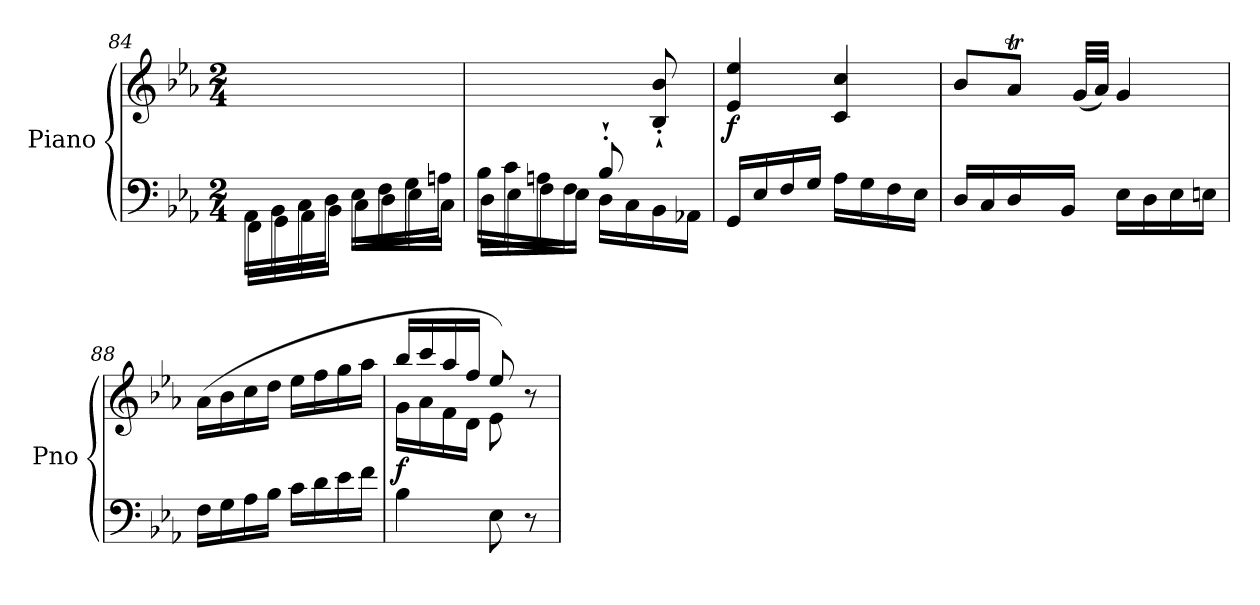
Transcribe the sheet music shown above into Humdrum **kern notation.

**kern	**kern	**dynam
*part1	*part1	*part1
*staff2	*staff1	*staff1/2
*I"Piano	*	*
*I'Pno	*	*
!!LO:LB:g=z
*clefF4	*clefG2	*
*k[b-e-a-]	*k[b-e-a-]	*
*M2/4	*M2/4	*
=84	=84	=84
*^	*	*
!	!	!	!LO:DY:b
16AA-\LL	16FF\LL	2ryy	other-dynamics
16BB-\	16GG\	.	.
16C\	16AA-\	.	.
16D\JJ	16BB-\JJ	.	.
16E-\LL	16C\LL	.	.
16F\	16D\	.	.
16G\	16E-\	.	.
16An\JJ	16C\JJ	.	.
!!LO:PB:g=z
=85	=85	=85	=85
16B-\LL	16D\LL	4.ryy	.
16c\	16E-\	.	.
16An\	16F\	.	.
16F\JJ	16E-\JJ	.	.
8B-`'/	16D\LL	.	.
.	16C\	.	.
8ryy	16BB-\	8B-/`' 8b-/`'	.
.	16AA-X\JJ	.	.
=86	=86	=86	=86
!	!	!	!LO:DY:b
*v	*v	*	*
16GG/LL	4e-/ 4ee-/	f
16E-/	.	.
16F/	.	.
16G/JJ	.	.
16A-\LL	4c/ 4cc/	.
16G\	.	.
16F\	.	.
16E-\JJ	.	.
=87	=87	=87
*	*^	*
16D/LL	8b-/L	8ryy	.
16C/	.	.	.
*	*	*Xtuplet	*
16D/	8a-T/J	40ryy	.
.	.	40b-yy	.
.	.	40a-yy	.
16BB-/JJ	.	.	.
.	.	(40g/LL	.
.	.	40a-/JJ)	.
16E-\LL	4g/	4ryy	.
16D\	.	.	.
16E-\	.	.	.
16En\JJ	.	.	.
*	*v	*v	*
=88	=88	=88
(16F\LL	(>16a-\LL	.
16G\	16b-\	.
16A-\	16cc\	.
16B-\JJ	16dd\JJ	.
16c\LL	16ee-\LL	.
16d\	16ff\	.
16e-\	16gg\	.
16f\JJ	16aa-\JJ	.
=89	=89	=89
*^	*^	*
!	!	!	!	!LO:DY:b
4.ryy	4B-\	16bb-/LL	16g\LL	f
.	.	16ccc/	16a-\	.
.	.	16aa-/	16f\	.
.	.	16ff/JJ	16d\JJ	.
.	8E-\	8ee-/)	8e-\)	.
8r	8ryy	8r	8ryy	.
*v	*v	*	*	*
*	*v	*v	*
=	=	=
*-	*-	*-
